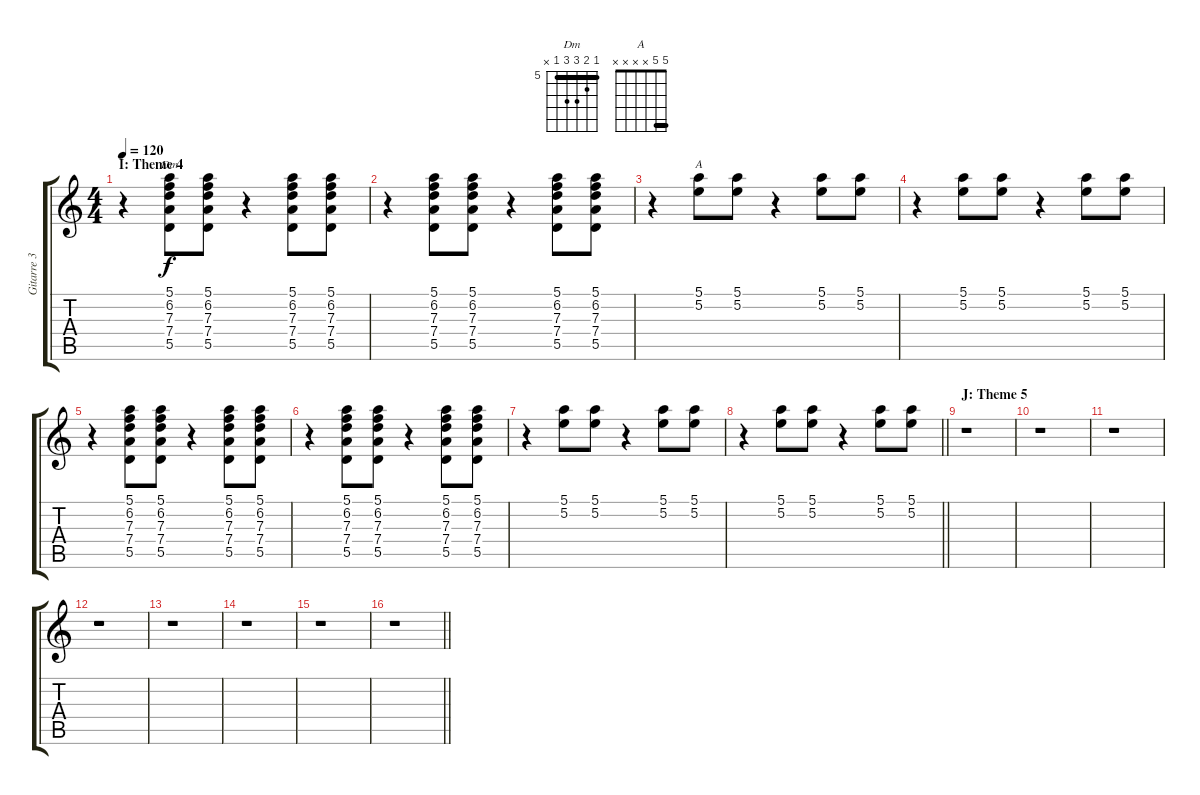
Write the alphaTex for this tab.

\track ("Gitarre 3" "Gitarre 3") {instrument acousticguitarsteel}
\staff {score tabs}
\tuning (E4 B3 G3 D3 A2 E2) {hide}
\chord ("Dm" 5 6 7 7 5 x) {firstfret 5 barre 5}
\chord ("A" 5 5 x x x x) {barre 5}
\ts (4 4)
\section ("" "I: Theme 4")
\tempo 120
\clef g2
\ks c
r.4{dy f} (5.1 6.2 7.3 7.4 5.5).8{ch "Dm"} (5.1 6.2 7.3 7.4 5.5).8 r.4 (5.1 6.2 7.3 7.4 5.5).8 (5.1 6.2 7.3 7.4 5.5).8 |
r.4 (5.1 6.2 7.3 7.4 5.5).8 (5.1 6.2 7.3 7.4 5.5).8 r.4 (5.1 6.2 7.3 7.4 5.5).8 (5.1 6.2 7.3 7.4 5.5).8 |
r.4 (5.1 5.2).8{ch "A"} (5.1 5.2).8 r.4 (5.1 5.2).8 (5.1 5.2).8 |
r.4 (5.1 5.2).8 (5.1 5.2).8 r.4 (5.1 5.2).8 (5.1 5.2).8 |
r.4 (5.1 6.2 7.3 7.4 5.5).8 (5.1 6.2 7.3 7.4 5.5).8 r.4 (5.1 6.2 7.3 7.4 5.5).8 (5.1 6.2 7.3 7.4 5.5).8 |
r.4 (5.1 6.2 7.3 7.4 5.5).8 (5.1 6.2 7.3 7.4 5.5).8 r.4 (5.1 6.2 7.3 7.4 5.5).8 (5.1 6.2 7.3 7.4 5.5).8 |
r.4 (5.1 5.2).8 (5.1 5.2).8 r.4 (5.1 5.2).8 (5.1 5.2).8 |
\barLineRight lightlight
r.4 (5.1 5.2).8 (5.1 5.2).8 r.4 (5.1 5.2).8 (5.1 5.2).8 |
\section ("" "J: Theme 5")
r.1 |
r.1 |
r.1 |
r.1 |
r.1 |
r.1 |
r.1 |
\barLineRight lightlight
r.1
